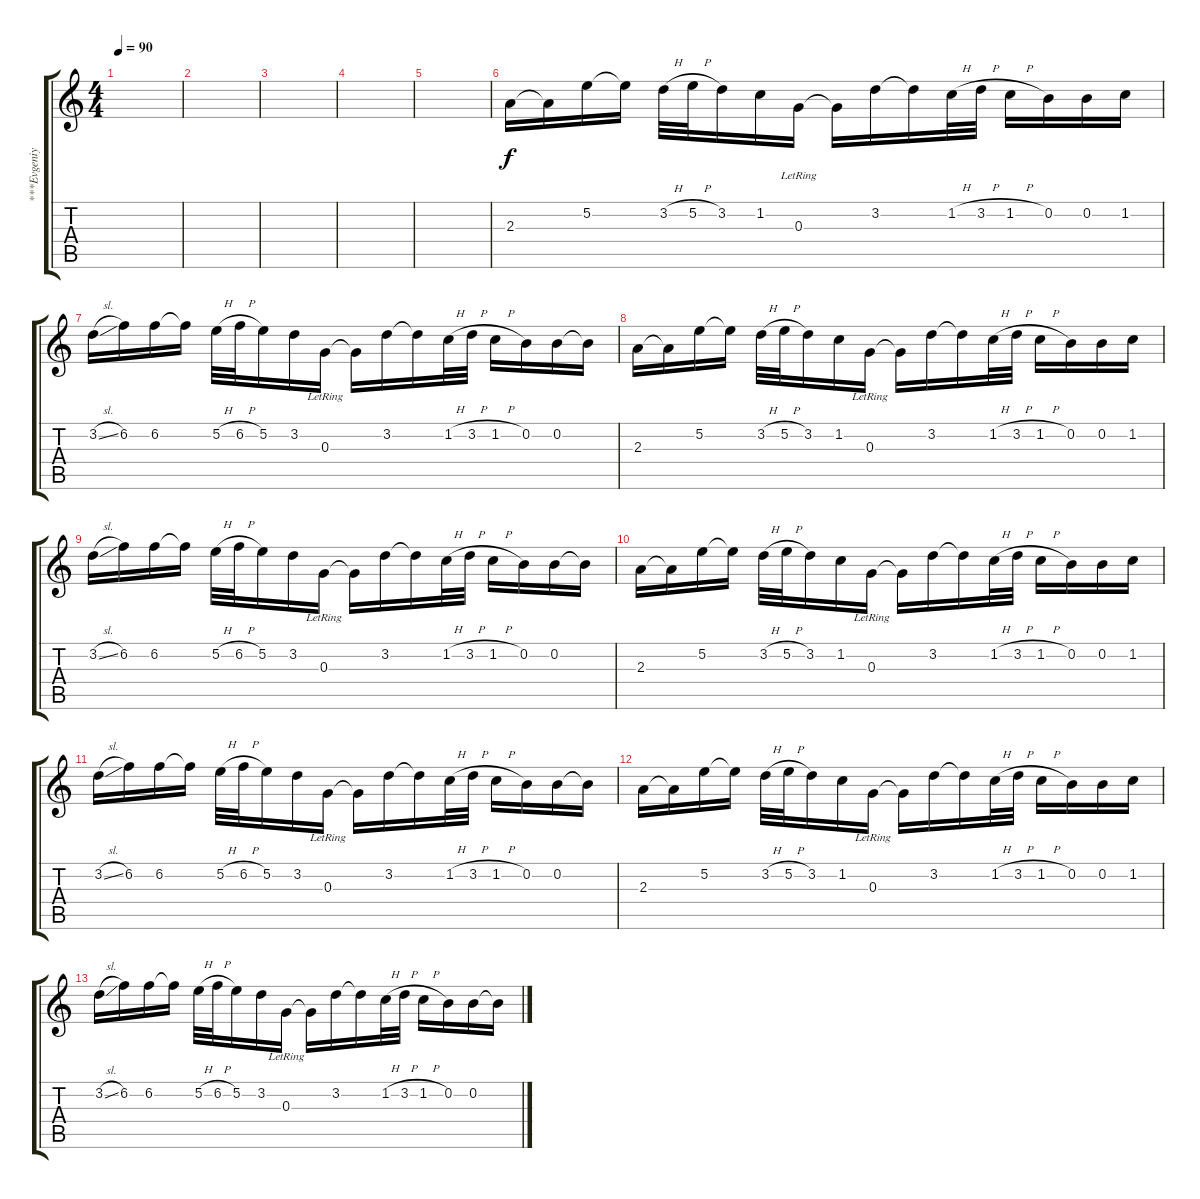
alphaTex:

\track ("***Evgeniy*** (Solo)" "***Evgeniy") {instrument acousticguitarsteel}
\staff {score tabs}
\tuning (E4 B3 G3 D3 A2 E2) {hide}
\ts (4 4)
\tempo 90
\clef g2
\ks c
|
|
|
|
|
2.3.16 2.3{t}.16 5.2.16 5.2{t}.16 3.2{h}.32 5.2{h}.32 3.2.16 1.2.16 0.3{lr}.16 0.3{t}.16 3.2.16 3.2{t}.16 1.2{h}.32 3.2{h}.32 1.2{h}.16 0.2.16 0.2.16 1.2.16 |
3.2{sl}.16 6.2.16 6.2.16 6.2{t}.16 5.2{h}.32 6.2{h}.32 5.2.16 3.2.16 0.3{lr}.16 0.3{t}.16 3.2.16 3.2{t}.16 1.2{h}.32 3.2{h}.32 1.2{h}.16 0.2.16 0.2.16 0.2{t}.16 |
2.3.16 2.3{t}.16 5.2.16 5.2{t}.16 3.2{h}.32 5.2{h}.32 3.2.16 1.2.16 0.3{lr}.16 0.3{t}.16 3.2.16 3.2{t}.16 1.2{h}.32 3.2{h}.32 1.2{h}.16 0.2.16 0.2.16 1.2.16 |
3.2{sl}.16 6.2.16 6.2.16 6.2{t}.16 5.2{h}.32 6.2{h}.32 5.2.16 3.2.16 0.3{lr}.16 0.3{t}.16 3.2.16 3.2{t}.16 1.2{h}.32 3.2{h}.32 1.2{h}.16 0.2.16 0.2.16 0.2{t}.16 |
2.3.16 2.3{t}.16 5.2.16 5.2{t}.16 3.2{h}.32 5.2{h}.32 3.2.16 1.2.16 0.3{lr}.16 0.3{t}.16 3.2.16 3.2{t}.16 1.2{h}.32 3.2{h}.32 1.2{h}.16 0.2.16 0.2.16 1.2.16 |
3.2{sl}.16 6.2.16 6.2.16 6.2{t}.16 5.2{h}.32 6.2{h}.32 5.2.16 3.2.16 0.3{lr}.16 0.3{t}.16 3.2.16 3.2{t}.16 1.2{h}.32 3.2{h}.32 1.2{h}.16 0.2.16 0.2.16 0.2{t}.16 |
2.3.16 2.3{t}.16 5.2.16 5.2{t}.16 3.2{h}.32 5.2{h}.32 3.2.16 1.2.16 0.3{lr}.16 0.3{t}.16 3.2.16 3.2{t}.16 1.2{h}.32 3.2{h}.32 1.2{h}.16 0.2.16 0.2.16 1.2.16 |
3.2{sl}.16 6.2.16 6.2.16 6.2{t}.16 5.2{h}.32 6.2{h}.32 5.2.16 3.2.16 0.3{lr}.16 0.3{t}.16 3.2.16 3.2{t}.16 1.2{h}.32 3.2{h}.32 1.2{h}.16 0.2.16 0.2.16 0.2{t}.16
